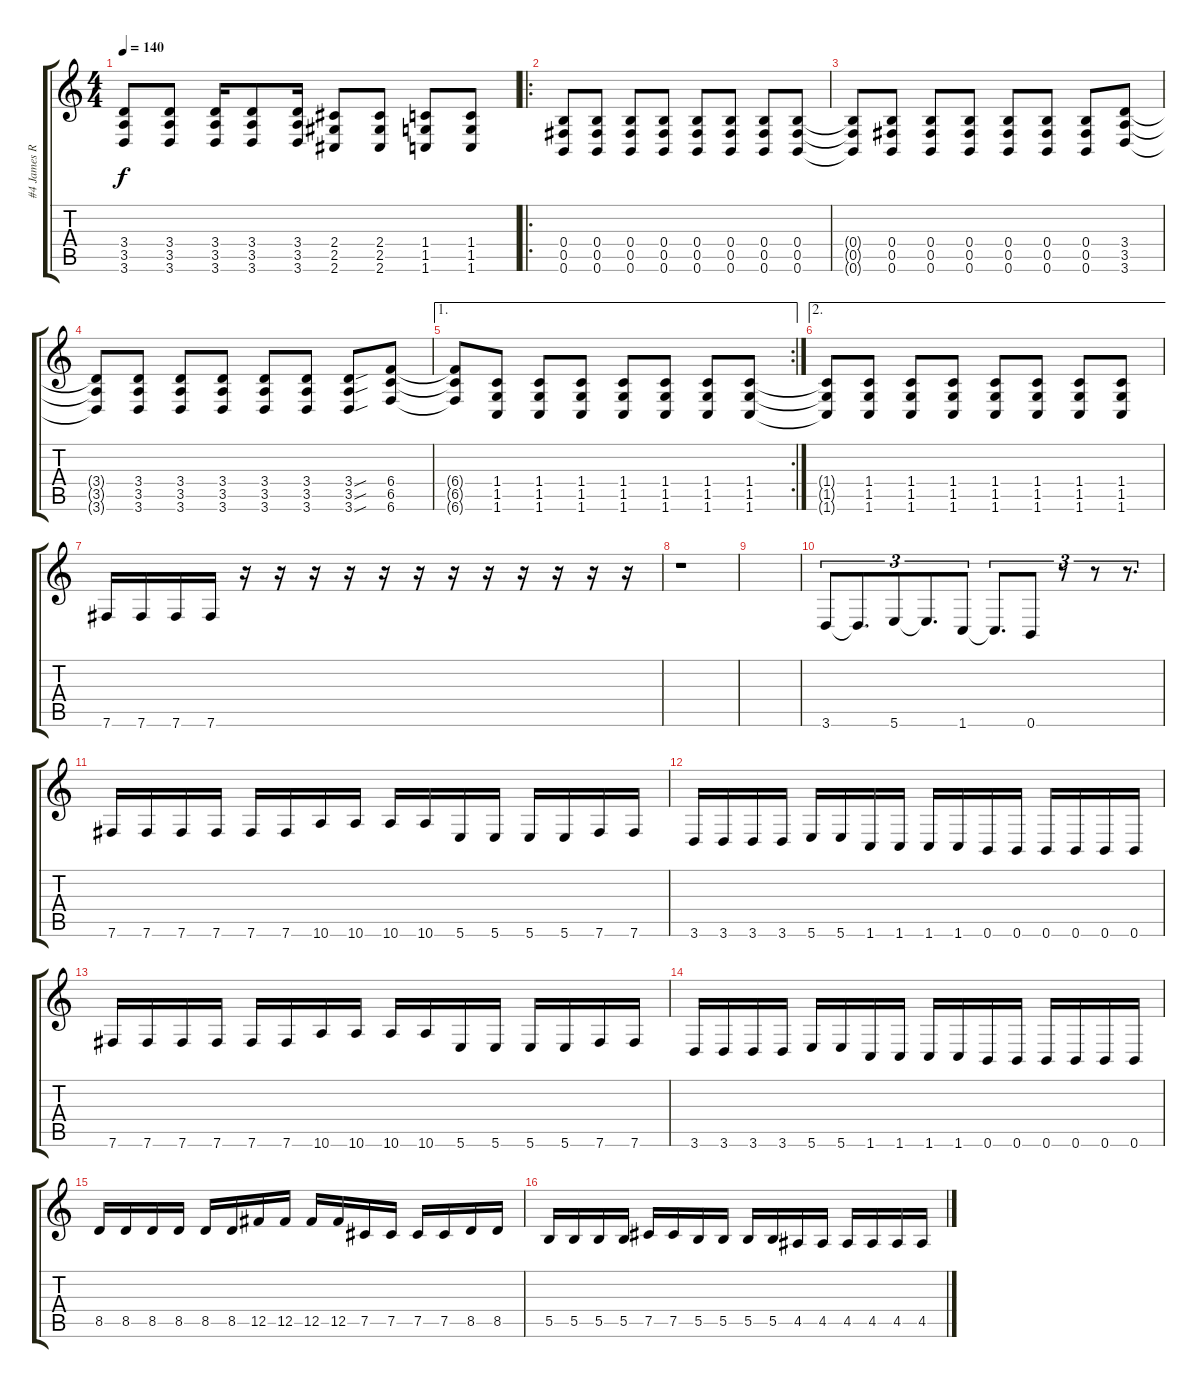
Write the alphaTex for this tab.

\track ("#4 James Root" "#4 James R") {instrument distortionguitar}
\staff {score tabs}
\tuning (Db4 Ab3 E3 B2 Gb2 B1) {hide}
\ts (4 4)
\tempo 140
\clef g2
\ks c
(3.4 3.5 3.6).8{dy f} (3.4 3.5 3.6).8 (3.4 3.5 3.6).16 (3.4 3.5 3.6).8 (3.4 3.5 3.6).16 (2.4 2.5 2.6).8 (2.4 2.5 2.6).8 (1.4 1.5 1.6).8 (1.4 1.5 1.6).8 |
\ro
(0.4 0.5 0.6).8 (0.4 0.5 0.6).8 (0.4 0.5 0.6).8 (0.4 0.5 0.6).8 (0.4 0.5 0.6).8 (0.4 0.5 0.6).8 (0.4 0.5 0.6).8 (0.4 0.5 0.6).8 |
(0.4{t} 0.5{t} 0.6{t}).8 (0.4 0.5 0.6).8 (0.4 0.5 0.6).8 (0.4 0.5 0.6).8 (0.4 0.5 0.6).8 (0.4 0.5 0.6).8 (0.4 0.5 0.6).8 (3.4 3.5 3.6).8 |
(3.4{t} 3.5{t} 3.6{t}).8 (3.4 3.5 3.6).8 (3.4 3.5 3.6).8 (3.4 3.5 3.6).8 (3.4 3.5 3.6).8 (3.4 3.5 3.6).8 (3.4{sou} 3.5{sou} 3.6{sou}).8 (6.4 6.5 6.6).8 |
\ae 1
\rc 2
(6.4{t} 6.5{t} 6.6{t}).8 (1.4 1.5 1.6).8 (1.4 1.5 1.6).8 (1.4 1.5 1.6).8 (1.4 1.5 1.6).8 (1.4 1.5 1.6).8 (1.4 1.5 1.6).8 (1.4 1.5 1.6).8 |
\ae 2
(1.4{t} 1.5{t} 1.6{t}).8 (1.4 1.5 1.6).8 (1.4 1.5 1.6).8 (1.4 1.5 1.6).8 (1.4 1.5 1.6).8 (1.4 1.5 1.6).8 (1.4 1.5 1.6).8 (1.4 1.5 1.6).8 |
7.6.16 7.6.16 7.6.16 7.6.16 r.16 r.16 r.16 r.16 r.16 r.16 r.16 r.16 r.16 r.16 r.16 r.16 |
r.1 |
|
3.6.8{tu (3 2)} 3.6{t}.8{d tu (3 2)} 5.6.8{tu (3 2)} 5.6{t}.8{d tu (3 2)} 1.6.8{tu (3 2)} 1.6{t}.8{d tu (3 2)} 0.6.8{tu (3 2)} r.8{tu (3 2)} r.8{tu (3 2)} r.8{d tu (3 2)} |
7.6.16 7.6.16 7.6.16 7.6.16 7.6.16 7.6.16 10.6.16 10.6.16 10.6.16 10.6.16 5.6.16 5.6.16 5.6.16 5.6.16 7.6.16 7.6.16 |
3.6.16 3.6.16 3.6.16 3.6.16 5.6.16 5.6.16 1.6.16 1.6.16 1.6.16 1.6.16 0.6.16 0.6.16 0.6.16 0.6.16 0.6.16 0.6.16 |
7.6.16 7.6.16 7.6.16 7.6.16 7.6.16 7.6.16 10.6.16 10.6.16 10.6.16 10.6.16 5.6.16 5.6.16 5.6.16 5.6.16 7.6.16 7.6.16 |
3.6.16 3.6.16 3.6.16 3.6.16 5.6.16 5.6.16 1.6.16 1.6.16 1.6.16 1.6.16 0.6.16 0.6.16 0.6.16 0.6.16 0.6.16 0.6.16 |
8.5.16 8.5.16 8.5.16 8.5.16 8.5.16 8.5.16 12.5.16 12.5.16 12.5.16 12.5.16 7.5.16 7.5.16 7.5.16 7.5.16 8.5.16 8.5.16 |
5.5.16 5.5.16 5.5.16 5.5.16 7.5.16 7.5.16 5.5.16 5.5.16 5.5.16 5.5.16 4.5.16 4.5.16 4.5.16 4.5.16 4.5.16 4.5.16
